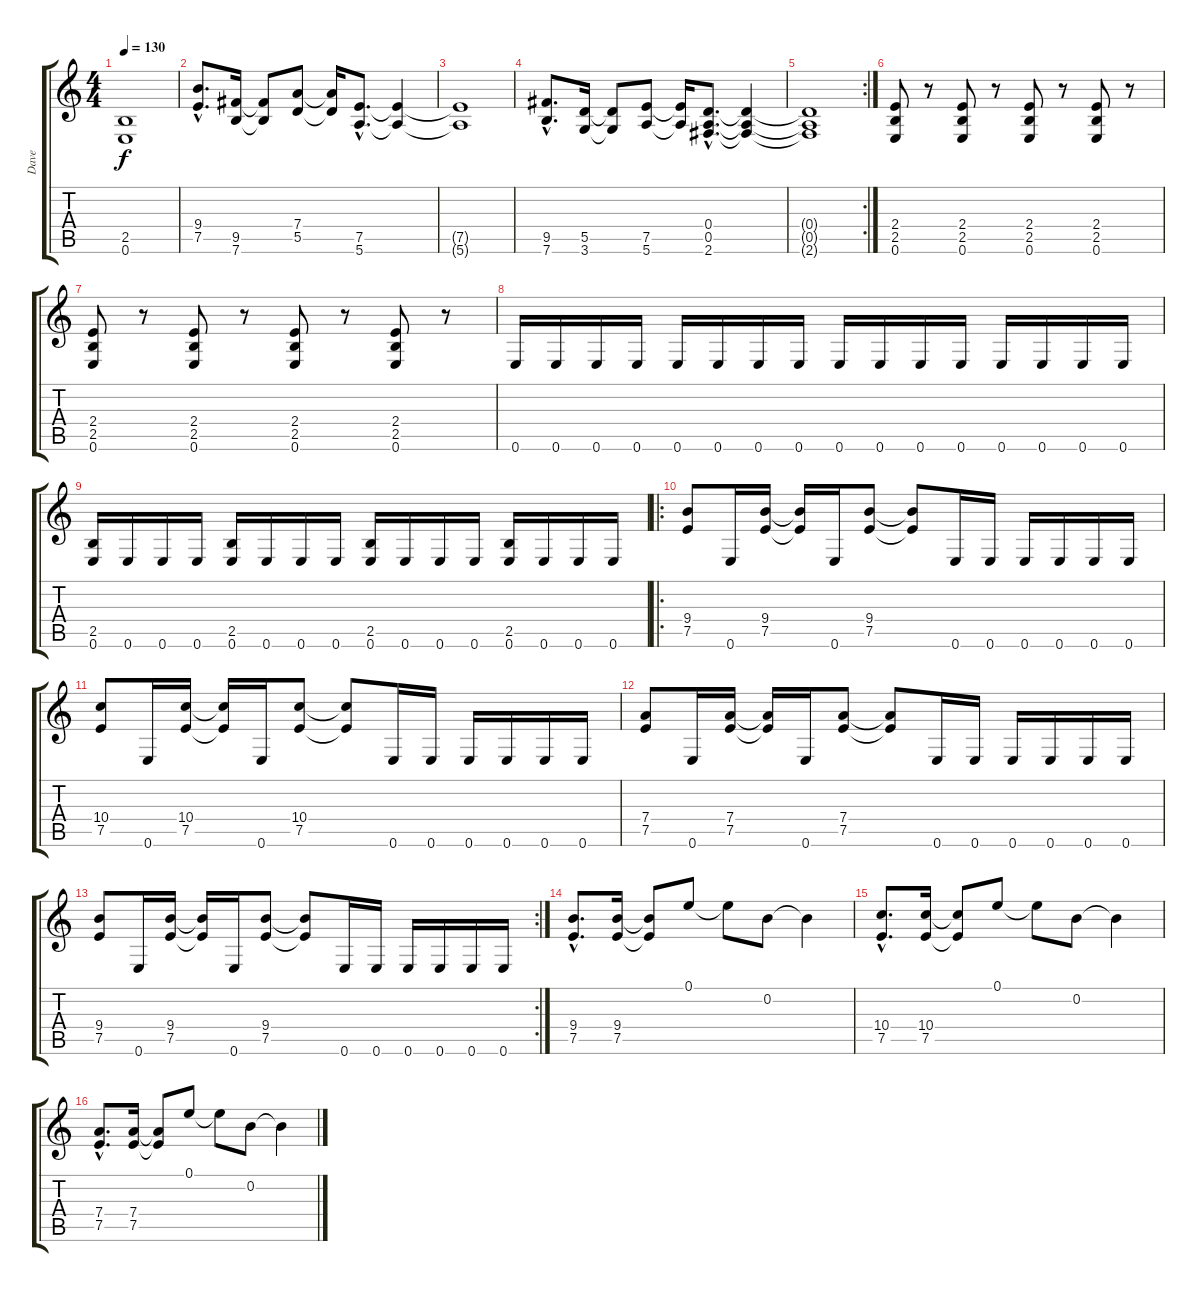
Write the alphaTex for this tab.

\track ("Dave" "Dave") {instrument distortionguitar}
\staff {score tabs}
\tuning (E4 B3 G3 D3 A2 E2) {hide}
\ts (4 4)
\tempo 130
\clef g2
\ks c
(2.5{t} 0.6{t}).1{dy f} |
(9.4{hac} 7.5{hac}).8{d} (9.5 7.6).16 (9.5{t} 7.6{t}).8 (7.4 5.5).8 (7.4{t} 5.5{t}).16 (7.5{hac} 5.6{hac}).8{d} (7.5{t} 5.6{t}).4 |
(7.5{t} 5.6{t}).1 |
(9.5{hac} 7.6{hac}).8{d} (5.5 3.6).16 (5.5{t} 3.6{t}).8 (7.5 5.6).8 (7.5{t} 5.6{t}).16 (0.4{hac} 0.5{hac} 2.6{hac}).8{d} (0.4{t} 0.5{t} 2.6{t}).4 |
\rc 2
(0.4{t} 0.5{t} 2.6{t}).1 |
(2.4 2.5 0.6).8 r.8 (2.4 2.5 0.6).8 r.8 (2.4 2.5 0.6).8 r.8 (2.4 2.5 0.6).8 r.8 |
(2.4 2.5 0.6).8 r.8 (2.4 2.5 0.6).8 r.8 (2.4 2.5 0.6).8 r.8 (2.4 2.5 0.6).8 r.8 |
0.6.16 0.6.16 0.6.16 0.6.16 0.6.16 0.6.16 0.6.16 0.6.16 0.6.16 0.6.16 0.6.16 0.6.16 0.6.16 0.6.16 0.6.16 0.6.16 |
(2.5 0.6).16 0.6.16 0.6.16 0.6.16 (2.5 0.6).16 0.6.16 0.6.16 0.6.16 (2.5 0.6).16 0.6.16 0.6.16 0.6.16 (2.5 0.6).16 0.6.16 0.6.16 0.6.16 |
\ro
(9.4 7.5).8 0.6.16 (9.4 7.5).16 (9.4{t} 7.5{t}).16 0.6.16 (9.4 7.5).8 (9.4{t} 7.5{t}).8 0.6.16 0.6.16 0.6.16 0.6.16 0.6.16 0.6.16 |
(10.4 7.5).8 0.6.16 (10.4 7.5).16 (10.4{t} 7.5{t}).16 0.6.16 (10.4 7.5).8 (10.4{t} 7.5{t}).8 0.6.16 0.6.16 0.6.16 0.6.16 0.6.16 0.6.16 |
(7.4 7.5).8 0.6.16 (7.4 7.5).16 (7.4{t} 7.5{t}).16 0.6.16 (7.4 7.5).8 (7.4{t} 7.5{t}).8 0.6.16 0.6.16 0.6.16 0.6.16 0.6.16 0.6.16 |
\rc 2
(9.4 7.5).8 0.6.16 (9.4 7.5).16 (9.4{t} 7.5{t}).16 0.6.16 (9.4 7.5).8 (9.4{t} 7.5{t}).8 0.6.16 0.6.16 0.6.16 0.6.16 0.6.16 0.6.16 |
(9.4{hac} 7.5{hac}).8{d} (9.4 7.5).16 (9.4{t} 7.5{t}).8 0.1.8 0.1{t}.8 0.2.8 0.2{t}.4 |
(10.4{hac} 7.5{hac}).8{d} (10.4 7.5).16 (10.4{t} 7.5{t}).8 0.1.8 0.1{t}.8 0.2.8 0.2{t}.4 |
(7.4{hac} 7.5{hac}).8{d} (7.4 7.5).16 (7.4{t} 7.5{t}).8 0.1.8 0.1{t}.8 0.2.8 0.2{t}.4
